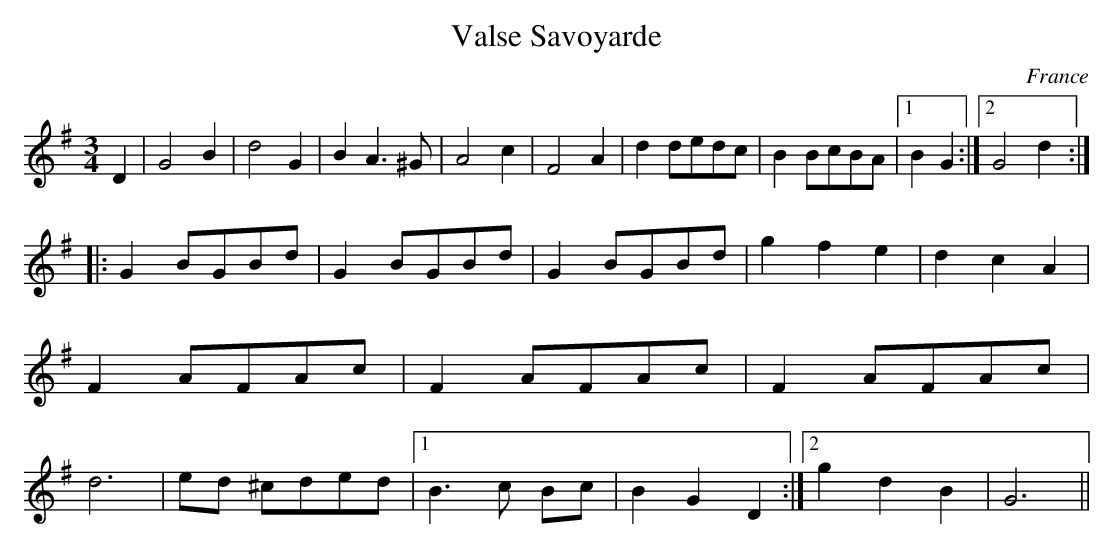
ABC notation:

X:1
T:Valse Savoyarde
M:3/4
O:France
K:G
D2|G4B2|d4G2|B2A3^G|A4c2|F4A2|d2dedc|B2BcBA\
|1 B2G2:|2 G4d2:|
|:G2BGBd|G2BGBd|G2BGBd|g2f2e2|\
d2c2A2|F2AFAc|F2AFAc|F2AFAc|\
d6|ed ^cded|1 B3c Bc|B2G2D2:|2 g2d2B2|G6||
